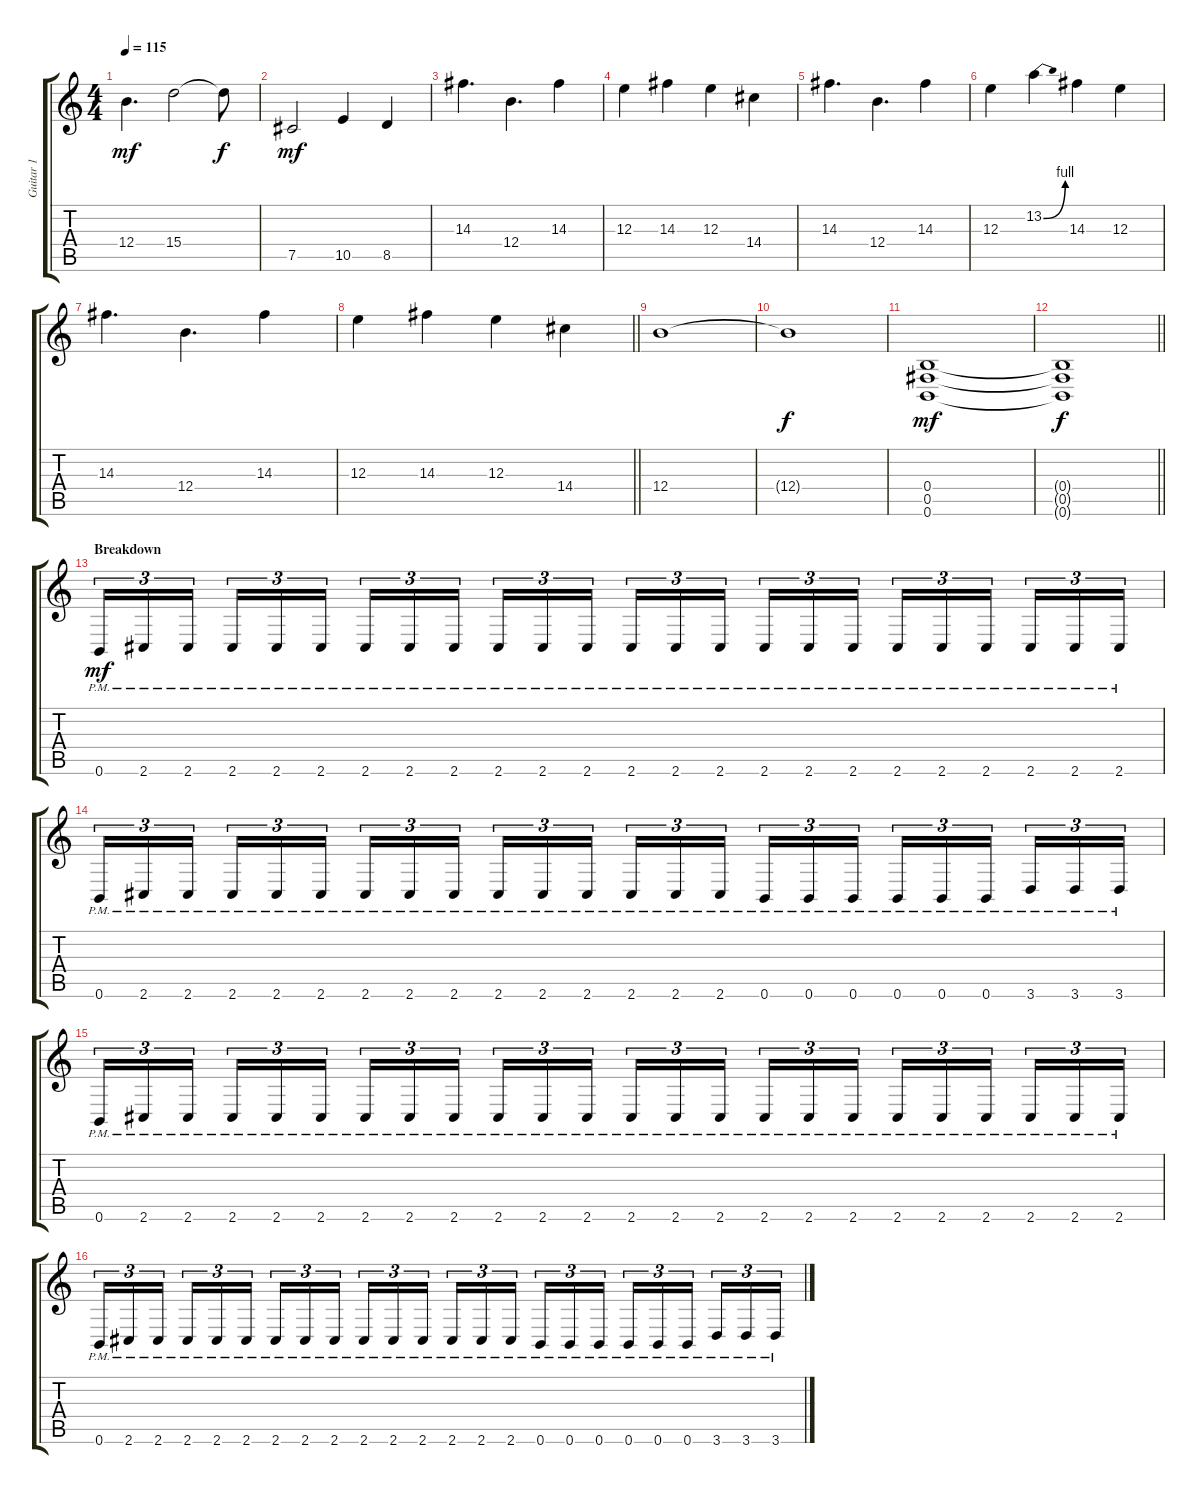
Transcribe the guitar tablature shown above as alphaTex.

\track ("Guitar 1" "Guitar 1") {instrument distortionguitar}
\staff {score tabs}
\tuning (Db4 Ab3 E3 B2 Gb2 B1) {hide}
\ts (4 4)
\tempo 115
\clef g2
\ks c
12.4.4{d dy mf} 15.4.2 15.4{t}.8{dy f} |
7.5.2{dy mf} 10.5.4 8.5.4 |
14.3.4{d} 12.4.4{d} 14.3.4 |
12.3.4 14.3.4 12.3.4 14.4.4 |
14.3.4{d} 12.4.4{d} 14.3.4 |
12.3.4 13.2{be (bend 0 0 60 4)}.4 14.3.4 12.3.4 |
14.3.4{d} 12.4.4{d} 14.3.4 |
\barLineRight lightlight
12.3.4 14.3.4 12.3.4 14.4.4 |
12.4.1 |
12.4{t}.1{dy f} |
(0.4 0.5 0.6).1{dy mf} |
\barLineRight lightlight
(0.4{t} 0.5{t} 0.6{t}).1{dy f} |
\section ("" "Breakdown")
0.6{pm}.16{tu (3 2) dy mf} 2.6{pm}.16{tu (3 2)} 2.6{pm}.16{tu (3 2)} 2.6{pm}.16{tu (3 2)} 2.6{pm}.16{tu (3 2)} 2.6{pm}.16{tu (3 2)} 2.6{pm}.16{tu (3 2)} 2.6{pm}.16{tu (3 2)} 2.6{pm}.16{tu (3 2)} 2.6{pm}.16{tu (3 2)} 2.6{pm}.16{tu (3 2)} 2.6{pm}.16{tu (3 2)} 2.6{pm}.16{tu (3 2)} 2.6{pm}.16{tu (3 2)} 2.6{pm}.16{tu (3 2)} 2.6{pm}.16{tu (3 2)} 2.6{pm}.16{tu (3 2)} 2.6{pm}.16{tu (3 2)} 2.6{pm}.16{tu (3 2)} 2.6{pm}.16{tu (3 2)} 2.6{pm}.16{tu (3 2)} 2.6{pm}.16{tu (3 2)} 2.6{pm}.16{tu (3 2)} 2.6{pm}.16{tu (3 2)} |
0.6{pm}.16{tu (3 2)} 2.6{pm}.16{tu (3 2)} 2.6{pm}.16{tu (3 2)} 2.6{pm}.16{tu (3 2)} 2.6{pm}.16{tu (3 2)} 2.6{pm}.16{tu (3 2)} 2.6{pm}.16{tu (3 2)} 2.6{pm}.16{tu (3 2)} 2.6{pm}.16{tu (3 2)} 2.6{pm}.16{tu (3 2)} 2.6{pm}.16{tu (3 2)} 2.6{pm}.16{tu (3 2)} 2.6{pm}.16{tu (3 2)} 2.6{pm}.16{tu (3 2)} 2.6{pm}.16{tu (3 2)} 0.6{pm}.16{tu (3 2)} 0.6{pm}.16{tu (3 2)} 0.6{pm}.16{tu (3 2)} 0.6{pm}.16{tu (3 2)} 0.6{pm}.16{tu (3 2)} 0.6{pm}.16{tu (3 2)} 3.6{pm}.16{tu (3 2)} 3.6{pm}.16{tu (3 2)} 3.6{pm}.16{tu (3 2)} |
0.6{pm}.16{tu (3 2)} 2.6{pm}.16{tu (3 2)} 2.6{pm}.16{tu (3 2)} 2.6{pm}.16{tu (3 2)} 2.6{pm}.16{tu (3 2)} 2.6{pm}.16{tu (3 2)} 2.6{pm}.16{tu (3 2)} 2.6{pm}.16{tu (3 2)} 2.6{pm}.16{tu (3 2)} 2.6{pm}.16{tu (3 2)} 2.6{pm}.16{tu (3 2)} 2.6{pm}.16{tu (3 2)} 2.6{pm}.16{tu (3 2)} 2.6{pm}.16{tu (3 2)} 2.6{pm}.16{tu (3 2)} 2.6{pm}.16{tu (3 2)} 2.6{pm}.16{tu (3 2)} 2.6{pm}.16{tu (3 2)} 2.6{pm}.16{tu (3 2)} 2.6{pm}.16{tu (3 2)} 2.6{pm}.16{tu (3 2)} 2.6{pm}.16{tu (3 2)} 2.6{pm}.16{tu (3 2)} 2.6{pm}.16{tu (3 2)} |
0.6{pm}.16{tu (3 2)} 2.6{pm}.16{tu (3 2)} 2.6{pm}.16{tu (3 2)} 2.6{pm}.16{tu (3 2)} 2.6{pm}.16{tu (3 2)} 2.6{pm}.16{tu (3 2)} 2.6{pm}.16{tu (3 2)} 2.6{pm}.16{tu (3 2)} 2.6{pm}.16{tu (3 2)} 2.6{pm}.16{tu (3 2)} 2.6{pm}.16{tu (3 2)} 2.6{pm}.16{tu (3 2)} 2.6{pm}.16{tu (3 2)} 2.6{pm}.16{tu (3 2)} 2.6{pm}.16{tu (3 2)} 0.6{pm}.16{tu (3 2)} 0.6{pm}.16{tu (3 2)} 0.6{pm}.16{tu (3 2)} 0.6{pm}.16{tu (3 2)} 0.6{pm}.16{tu (3 2)} 0.6{pm}.16{tu (3 2)} 3.6{pm}.16{tu (3 2)} 3.6{pm}.16{tu (3 2)} 3.6{pm}.16{tu (3 2)}
